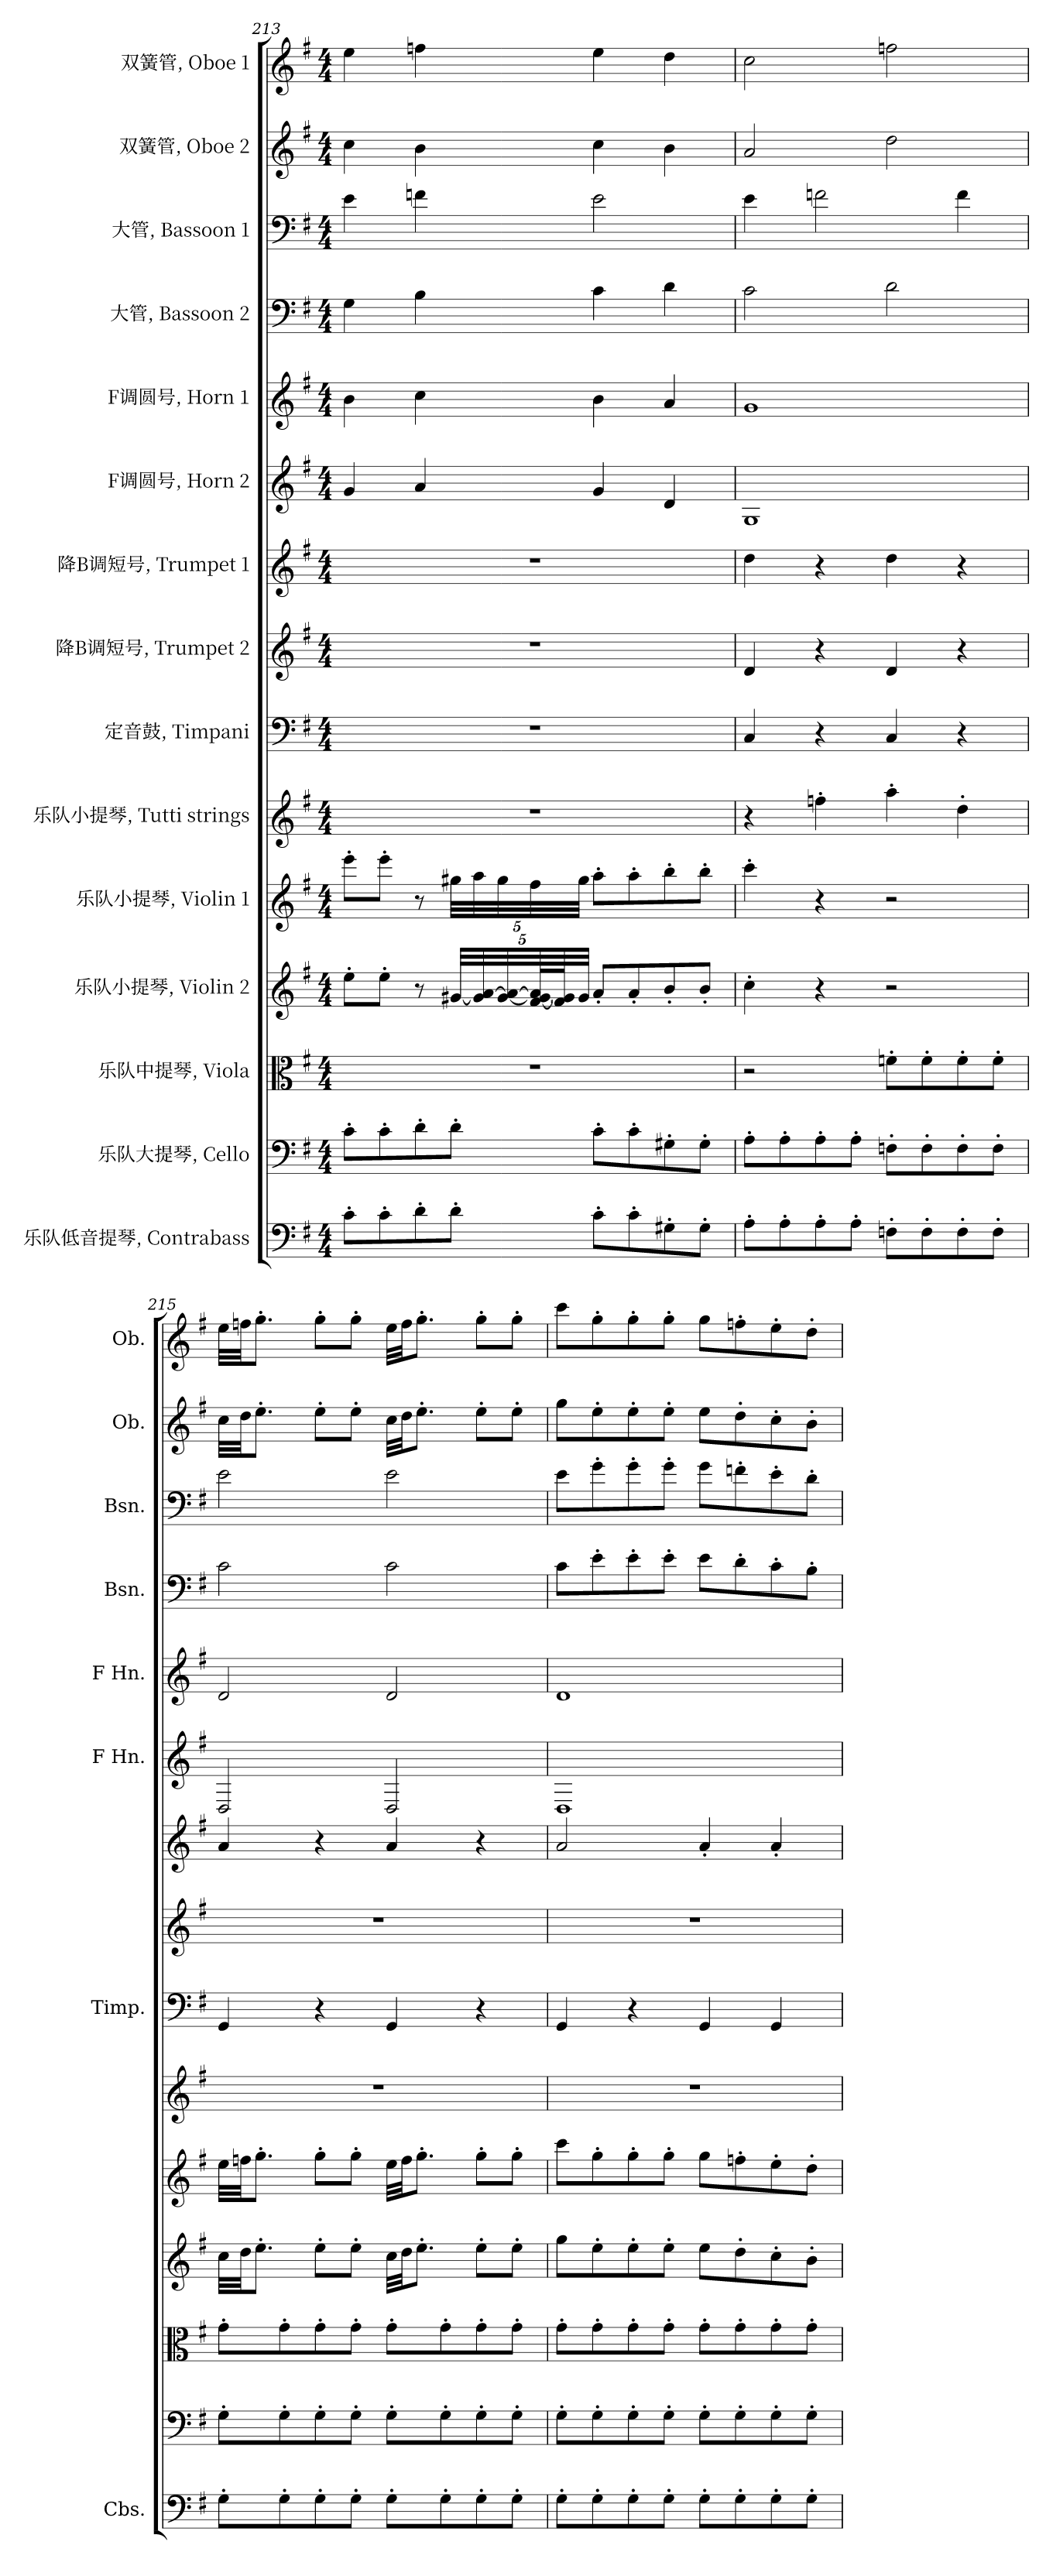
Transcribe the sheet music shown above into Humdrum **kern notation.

**kern	**kern	**kern	**kern	**kern	**kern	**kern	**kern	**kern	**kern	**kern	**kern	**kern	**kern	**kern
*part15	*part14	*part13	*part12	*part11	*part10	*part9	*part8	*part7	*part6	*part5	*part4	*part3	*part2	*part1
*staff15	*staff14	*staff13	*staff12	*staff11	*staff10	*staff9	*staff8	*staff7	*staff6	*staff5	*staff4	*staff3	*staff2	*staff1
*I"乐队低音提琴, Contrabass	*I"乐队大提琴, Cello	*I"乐队中提琴, Viola	*I"乐队小提琴, Violin 2	*I"乐队小提琴, Violin 1	*I"乐队小提琴, Tutti strings	*I"定音鼓, Timpani	*I"降B调短号, Trumpet 2	*I"降B调短号, Trumpet 1	*I"F调圆号, Horn 2	*I"F调圆号, Horn 1	*I"大管, Bassoon 2	*I"大管, Bassoon 1	*I"双簧管, Oboe 2	*I"双簧管, Oboe 1
*I'Cbs.	*	*	*	*	*	*I'Timp.	*	*	*I'F Hn.	*I'F Hn.	*I'Bsn.	*I'Bsn.	*I'Ob.	*I'Ob.
*clefF4	*clefF4	*clefC3	*clefG2	*clefG2	*clefG2	*clefF4	*clefG2	*clefG2	*clefG2	*clefG2	*clefF4	*clefF4	*clefG2	*clefG2
*ITrd7c12	*	*	*	*	*	*	*ITrd1c2	*ITrd1c2	*ITrd4c7	*ITrd4c7	*	*	*	*
*k[f#]	*k[f#]	*k[f#]	*k[f#]	*k[f#]	*k[f#]	*k[f#]	*k[b-]	*k[b-]	*k[]	*k[]	*k[f#]	*k[f#]	*k[f#]	*k[f#]
*M4/4	*M4/4	*M4/4	*M4/4	*M4/4	*M4/4	*M4/4	*M4/4	*M4/4	*M4/4	*M4/4	*M4/4	*M4/4	*M4/4	*M4/4
=213	=213	=213	=213	=213	=213	=213	=213	=213	=213	=213	=213	=213	=213	=213
8C'\L	8c'\L	1r	8ee'\L	8eee'\L	1r	1r	1r	1r	4c/	4e\	4G\	4e\	4cc\	4ee\
8C'\	8c'\	.	8ee'\J	8eee'\J	.	.	.	.	.	.	.	.	.	.
8D'\	8d'\	.	8r	8r	.	.	.	.	4d/	4f\	4B\	4fn\	4b\	4ffn\
*	*	*	*Xbrackettup	*Xbrackettup	*	*	*	*	*	*	*	*	*	*
8D'\J	8d'\J	.	[40g#X/LLL	40gg#X\LLL	.	.	.	.	.	.	.	.	.	.
.	.	.	40g#/] [40a/	40aa\	.	.	.	.	.	.	.	.	.	.
.	.	.	[40g#/ 40a/_	40gg#\	.	.	.	.	.	.	.	.	.	.
.	.	.	[80f#/ 80g#/_ 80a/]L	40ff#\	.	.	.	.	.	.	.	.	.	.
.	.	.	80f#/] 80g#/]J	.	.	.	.	.	.	.	.	.	.	.
.	.	.	40g#/JJJ	40gg#\JJJ	.	.	.	.	.	.	.	.	.	.
8C'\L	8c'\L	.	8a'/L	8aa'\L	.	.	.	.	4c/	4e\	4c\	2e\	4cc\	4ee\
8C'\	8c'\	.	8a'/	8aa'\	.	.	.	.	.	.	.	.	.	.
8GG#X'\	8G#X'\	.	8b'/	8bb'\	.	.	.	.	4G/	4d/	4d\	.	4b\	4dd\
8GG#'\J	8G#'\J	.	8b'/J	8bb'\J	.	.	.	.	.	.	.	.	.	.
!!LO:PB:g=z
=214	=214	=214	=214	=214	=214	=214	=214	=214	=214	=214	=214	=214	=214	=214
*	*	*	*	*	*	*	*	*	*	*	*	*	*	*MM153
8AA'\L	8A'\L	2r	4cc'\	4ccc'\	4r	4C/	4c/	4cc\	1C	1c	2c\	4e\	2a/	2cc\
8AA'\	8A'\	.	.	.	.	.	.	.	.	.	.	.	.	.
8AA'\	8A'\	.	4r	4r	4ffn'\	4r	4r	4r	.	.	.	2fn\	.	.
8AA'\J	8A'\J	.	.	.	.	.	.	.	.	.	.	.	.	.
8FFn'\L	8Fn'\L	8fn'\L	2r	2r	4aa'\	4C/	4c/	4cc\	.	.	2d\	.	2dd\	2ffn\
8FF'\	8F'\	8f'\	.	.	.	.	.	.	.	.	.	.	.	.
8FF'\	8F'\	8f'\	.	.	4dd'\	4r	4r	4r	.	.	.	4f\	.	.
8FF'\J	8F'\J	8f'\J	.	.	.	.	.	.	.	.	.	.	.	.
=215	=215	=215	=215	=215	=215	=215	=215	=215	=215	=215	=215	=215	=215	=215
*	*	*	*	*	*	*	*	*	*	*	*	*	*	*MM154
8GG'\L	8G'\L	8g'\L	32cc\LLL	32ee\LLL	1r	4GG/	1r	4g/	2GG/	2G/	2c\	2e\	32cc\LLL	32ee\LLL
.	.	.	32dd\JJ	32ffn\JJ	.	.	.	.	.	.	.	.	32dd\JJ	32ffn\JJ
.	.	.	8.ee'\J	8.gg'\J	.	.	.	.	.	.	.	.	8.ee'\J	8.gg'\J
8GG'\	8G'\	8g'\	.	.	.	.	.	.	.	.	.	.	.	.
8GG'\	8G'\	8g'\	8ee'\L	8gg'\L	.	4r	.	4r	.	.	.	.	8ee'\L	8gg'\L
8GG'\J	8G'\J	8g'\J	8ee'\J	8gg'\J	.	.	.	.	.	.	.	.	8ee'\J	8gg'\J
8GG'\L	8G'\L	8g'\L	32cc\LLL	32ee\LLL	.	4GG/	.	4g/	2GG/	2G/	2c\	2e\	32cc\LLL	32ee\LLL
.	.	.	32dd\JJ	32ff\JJ	.	.	.	.	.	.	.	.	32dd\JJ	32ff\JJ
.	.	.	8.ee'\J	8.gg'\J	.	.	.	.	.	.	.	.	8.ee'\J	8.gg'\J
8GG'\	8G'\	8g'\	.	.	.	.	.	.	.	.	.	.	.	.
8GG'\	8G'\	8g'\	8ee'\L	8gg'\L	.	4r	.	4r	.	.	.	.	8ee'\L	8gg'\L
8GG'\J	8G'\J	8g'\J	8ee'\J	8gg'\J	.	.	.	.	.	.	.	.	8ee'\J	8gg'\J
=216	=216	=216	=216	=216	=216	=216	=216	=216	=216	=216	=216	=216	=216	=216
8GG'\L	8G'\L	8g'\L	8gg\L	8ccc\L	1r	4GG/	1r	2g/	1GG	1G	8c\L	8e\L	8gg\L	8ccc\L
8GG'\	8G'\	8g'\	8ee'\	8gg'\	.	.	.	.	.	.	8e'\	8g'\	8ee'\	8gg'\
8GG'\	8G'\	8g'\	8ee'\	8gg'\	.	4r	.	.	.	.	8e'\	8g'\	8ee'\	8gg'\
8GG'\J	8G'\J	8g'\J	8ee'\J	8gg'\J	.	.	.	.	.	.	8e'\J	8g'\J	8ee'\J	8gg'\J
8GG'\L	8G'\L	8g'\L	8ee\L	8gg\L	.	4GG/	.	4g'/	.	.	8e\L	8g\L	8ee\L	8gg\L
8GG'\	8G'\	8g'\	8dd'\	8ffn'\	.	.	.	.	.	.	8d'\	8fn'\	8dd'\	8ffn'\
8GG'\	8G'\	8g'\	8cc'\	8ee'\	.	4GG/	.	4g'/	.	.	8c'\	8e'\	8cc'\	8ee'\
8GG'\J	8G'\J	8g'\J	8b'\J	8dd'\J	.	.	.	.	.	.	8B'\J	8d'\J	8b'\J	8dd'\J
=	=	=	=	=	=	=	=	=	=	=	=	=	=	=
*-	*-	*-	*-	*-	*-	*-	*-	*-	*-	*-	*-	*-	*-	*-
